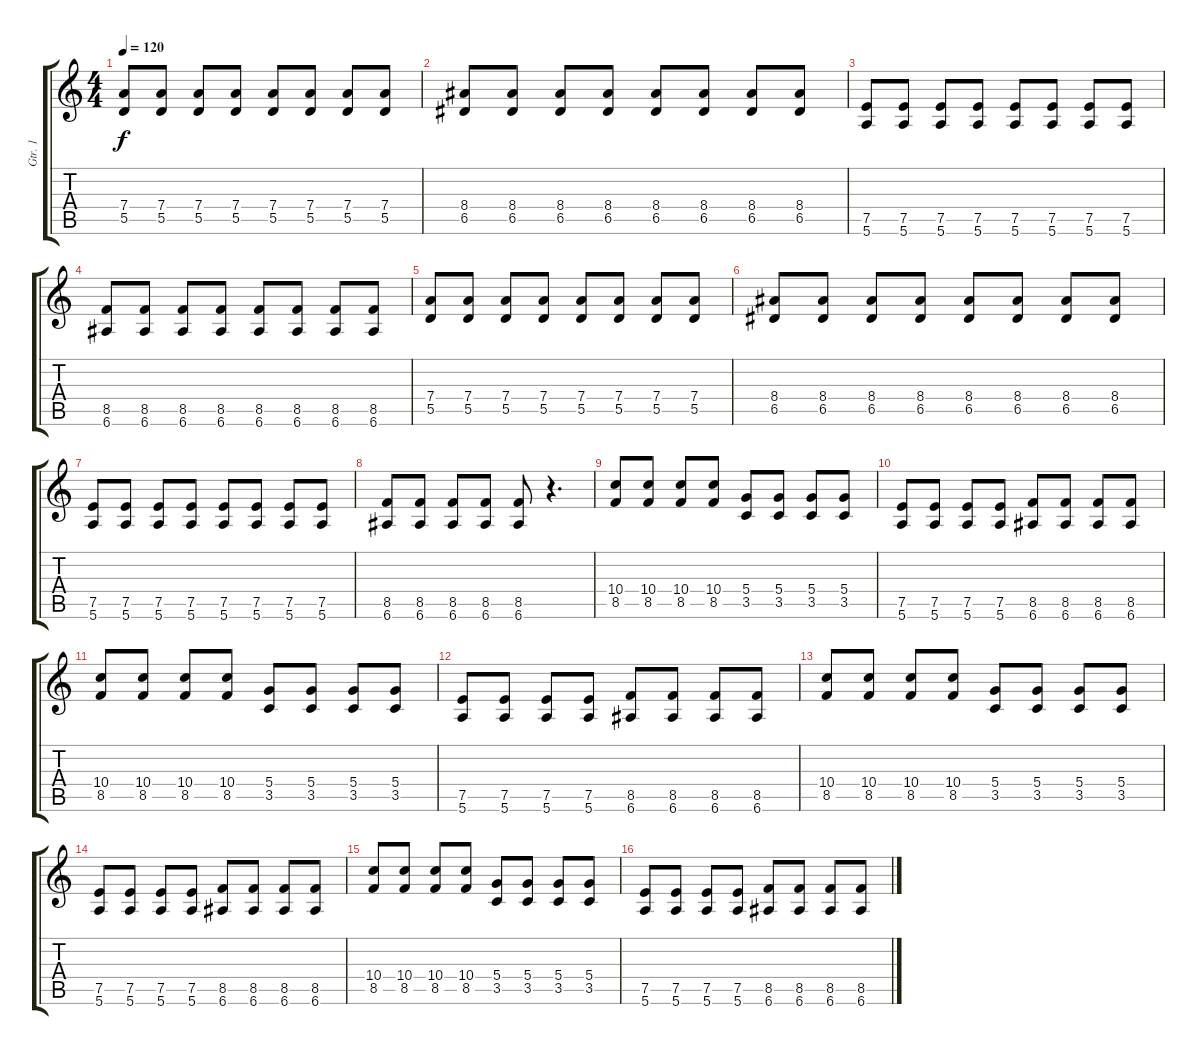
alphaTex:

\track ("Gtr. 1" "Gtr. 1") {instrument electricguitarmuted}
\staff {score tabs}
\tuning (E4 B3 G3 D3 A2 E2) {hide}
\ts (4 4)
\tempo 120
\clef g2
\ks c
(7.4 5.5).8{dy f} (7.4 5.5).8 (7.4 5.5).8 (7.4 5.5).8 (7.4 5.5).8 (7.4 5.5).8 (7.4 5.5).8 (7.4 5.5).8 |
(8.4 6.5).8 (8.4 6.5).8 (8.4 6.5).8 (8.4 6.5).8 (8.4 6.5).8 (8.4 6.5).8 (8.4 6.5).8 (8.4 6.5).8 |
(7.5 5.6).8 (7.5 5.6).8 (7.5 5.6).8 (7.5 5.6).8 (7.5 5.6).8 (7.5 5.6).8 (7.5 5.6).8 (7.5 5.6).8 |
(8.5 6.6).8 (8.5 6.6).8 (8.5 6.6).8 (8.5 6.6).8 (8.5 6.6).8 (8.5 6.6).8 (8.5 6.6).8 (8.5 6.6).8 |
(7.4 5.5).8 (7.4 5.5).8 (7.4 5.5).8 (7.4 5.5).8 (7.4 5.5).8 (7.4 5.5).8 (7.4 5.5).8 (7.4 5.5).8 |
(8.4 6.5).8 (8.4 6.5).8 (8.4 6.5).8 (8.4 6.5).8 (8.4 6.5).8 (8.4 6.5).8 (8.4 6.5).8 (8.4 6.5).8 |
(7.5 5.6).8 (7.5 5.6).8 (7.5 5.6).8 (7.5 5.6).8 (7.5 5.6).8 (7.5 5.6).8 (7.5 5.6).8 (7.5 5.6).8 |
(8.5 6.6).8 (8.5 6.6).8 (8.5 6.6).8 (8.5 6.6).8 (8.5 6.6).8 r.4{d} |
(10.4 8.5).8 (10.4 8.5).8 (10.4 8.5).8 (10.4 8.5).8 (5.4 3.5).8 (5.4 3.5).8 (5.4 3.5).8 (5.4 3.5).8 |
(7.5 5.6).8 (7.5 5.6).8 (7.5 5.6).8 (7.5 5.6).8 (8.5 6.6).8 (8.5 6.6).8 (8.5 6.6).8 (8.5 6.6).8 |
(10.4 8.5).8 (10.4 8.5).8 (10.4 8.5).8 (10.4 8.5).8 (5.4 3.5).8 (5.4 3.5).8 (5.4 3.5).8 (5.4 3.5).8 |
(7.5 5.6).8 (7.5 5.6).8 (7.5 5.6).8 (7.5 5.6).8 (8.5 6.6).8 (8.5 6.6).8 (8.5 6.6).8 (8.5 6.6).8 |
(10.4 8.5).8 (10.4 8.5).8 (10.4 8.5).8 (10.4 8.5).8 (5.4 3.5).8 (5.4 3.5).8 (5.4 3.5).8 (5.4 3.5).8 |
(7.5 5.6).8 (7.5 5.6).8 (7.5 5.6).8 (7.5 5.6).8 (8.5 6.6).8 (8.5 6.6).8 (8.5 6.6).8 (8.5 6.6).8 |
(10.4 8.5).8 (10.4 8.5).8 (10.4 8.5).8 (10.4 8.5).8 (5.4 3.5).8 (5.4 3.5).8 (5.4 3.5).8 (5.4 3.5).8 |
(7.5 5.6).8 (7.5 5.6).8 (7.5 5.6).8 (7.5 5.6).8 (8.5 6.6).8 (8.5 6.6).8 (8.5 6.6).8 (8.5 6.6).8
